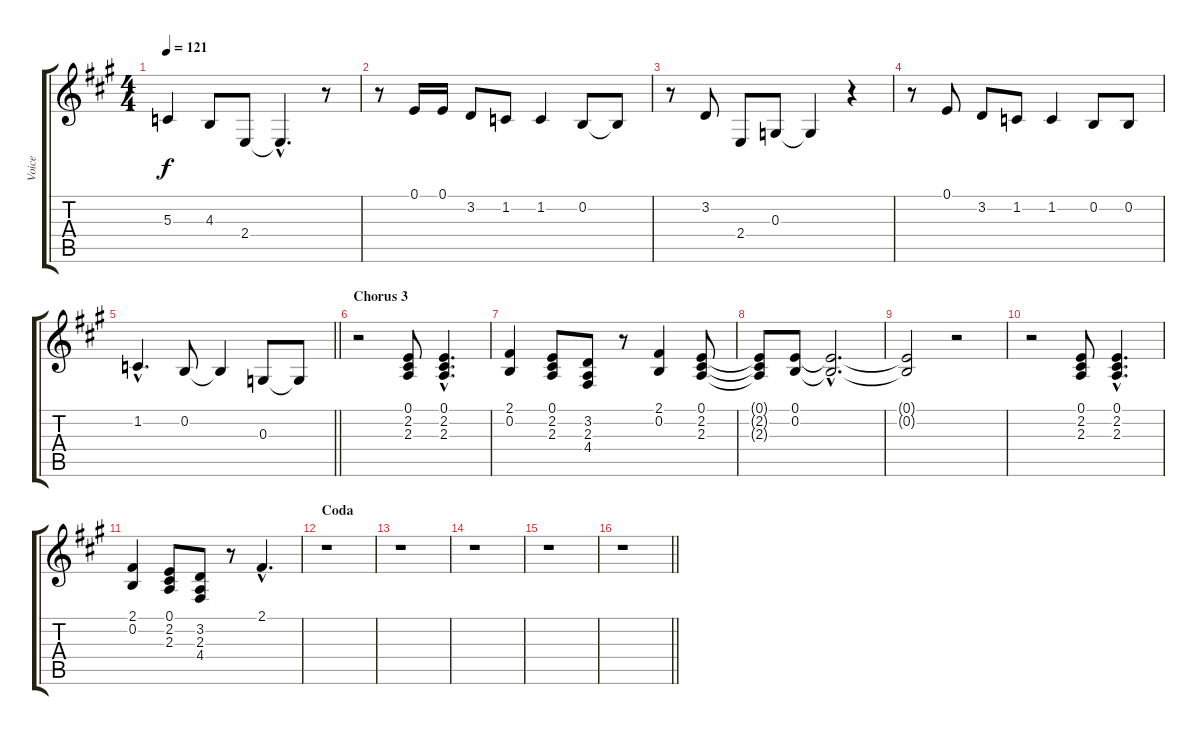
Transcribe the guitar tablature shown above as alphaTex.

\track ("Voice " "Voice ") {instrument harmonica}
\staff {score tabs}
\tuning (E4 B3 G3 D3 A2 E2) {hide}
\ts (4 4)
\tempo 121
\clef g2
\ks a
5.3.4{dy f} 4.3.8 2.4.8 2.4{hac t}.4{d} r.8 |
r.8 0.1.16 0.1.16 3.2.8 1.2.8 1.2.4 0.2.8 0.2{t}.8 |
r.8 3.2.8 2.4.8 0.3.8 0.3{t}.4 r.4 |
r.8 0.1.8 3.2.8 1.2.8 1.2.4 0.2.8 0.2.8 |
\barLineRight lightlight
1.2{hac}.4{d} 0.2.8 0.2{t}.4 0.3.8 0.3{t}.8 |
\section ("" "Chorus 3")
r.2 (0.1 2.2 2.3).8 (0.1{hac} 2.2{hac} 2.3{hac}).4{d} |
(2.1 0.2).4 (0.1 2.2 2.3).8 (3.2 2.3 4.4).8 r.8 (2.1 0.2).4 (0.1 2.2 2.3).8 |
(0.1{t} 2.2{t} 2.3{t}).8 (0.1 0.2).8 (0.1{hac t} 0.2{hac t}).2{d} |
(0.1{t} 0.2{t}).2 r.2 |
r.2 (0.1 2.2 2.3).8 (0.1{hac} 2.2{hac} 2.3{hac}).4{d} |
(2.1 0.2).4 (0.1 2.2 2.3).8 (3.2 2.3 4.4).8 r.8 2.1{hac}.4{d} |
\section ("" "Coda")
r.1 |
r.1 |
r.1 |
r.1 |
\barLineRight lightlight
r.1
